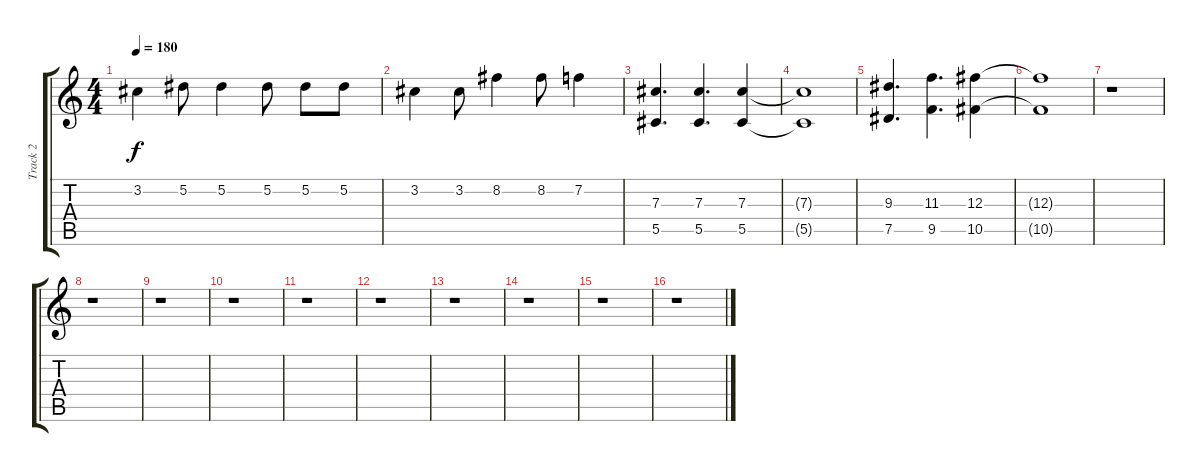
\track ("Track 2" "Track 2") {instrument distortionguitar}
\staff {score tabs}
\tuning (Eb4 Bb3 Gb3 Db3 Ab2 Eb2) {hide}
\ts (4 4)
\tempo 180
\clef g2
\ks c
3.2.4{dy f} 5.2.8 5.2.4 5.2.8 5.2.8 5.2.8 |
3.2.4 3.2.8 8.2.4 8.2.8 7.2.4 |
(7.3 5.5).4{d} (7.3 5.5).4{d} (7.3 5.5).4 |
(7.3{t} 5.5{t}).1 |
(9.3 7.5).4{d} (11.3 9.5).4{d} (12.3 10.5).4 |
(12.3{t} 10.5{t}).1 |
r.1 |
r.1 |
r.1 |
r.1 |
r.1 |
r.1 |
r.1 |
r.1 |
r.1 |
r.1
